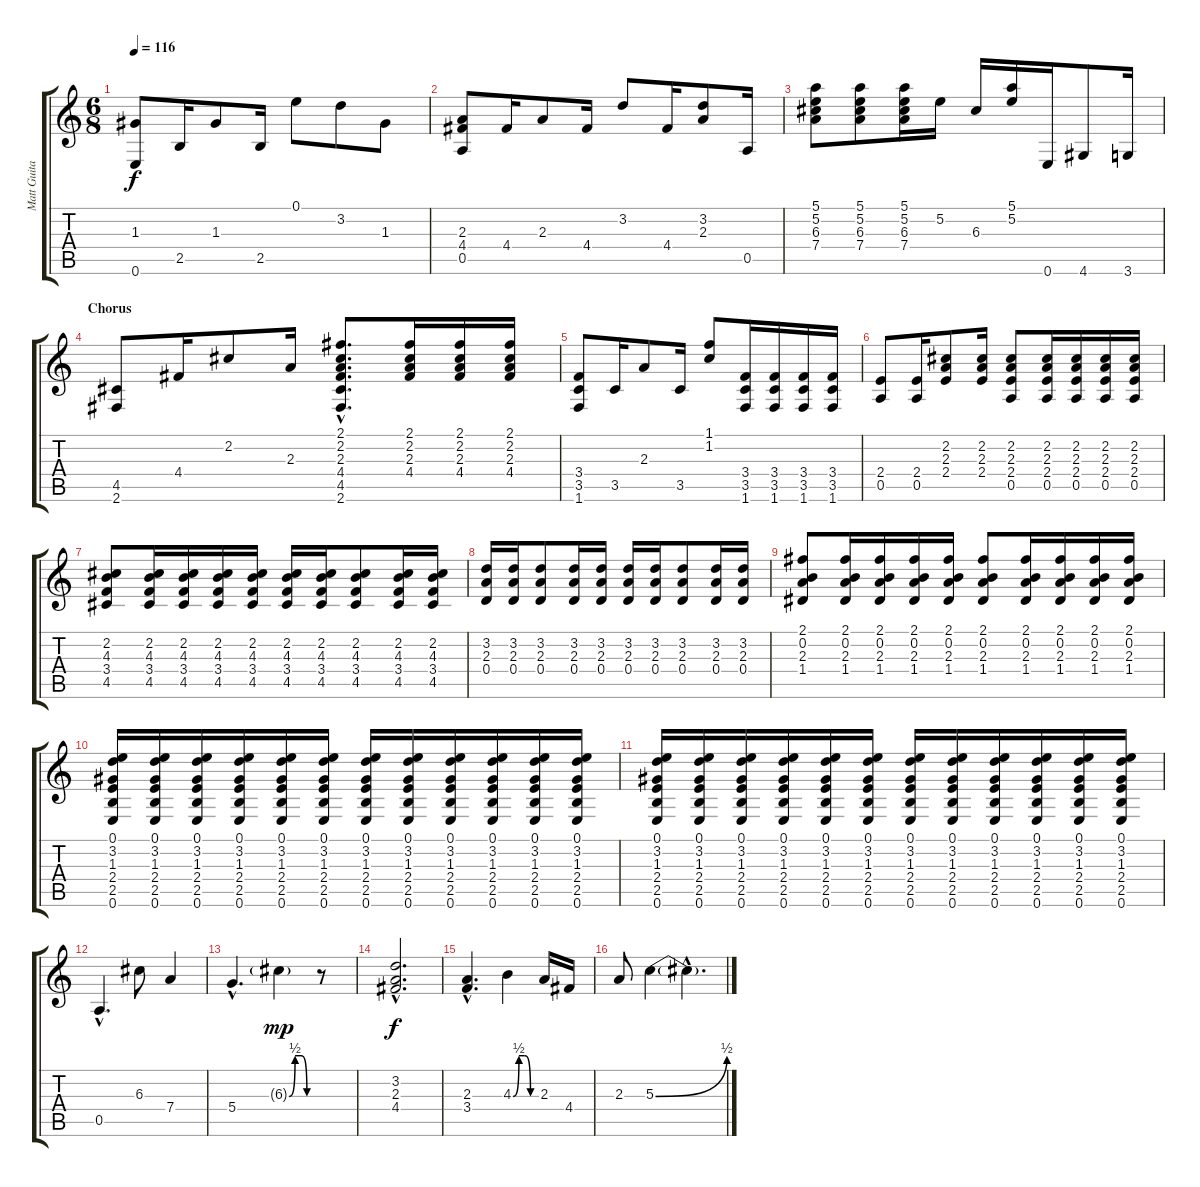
\track ("Matt Guitar" "Matt Guita") {instrument electricbassfinger}
\staff {score tabs}
\tuning (E4 B3 G3 D3 A2 E2) {hide}
\ts (6 8)
\tempo 116
\clef g2
\ks c
(1.3 0.6).8{dy f} 2.5.16 1.3.8 2.5.16 0.1.8 3.2.8 1.3.8 |
(2.3 4.4 0.5).8 4.4.16 2.3.8 4.4.16 3.2.8 4.4.16 (3.2 2.3).8 0.5.16 |
(5.1 5.2 6.3 7.4).8 (5.1 5.2 6.3 7.4).8 (5.1 5.2 6.3 7.4).16 5.2.16 6.3.16 (5.1 5.2).16 0.6.16 4.6.8 3.6.16 |
\section ("" "Chorus")
(4.5 2.6).8 4.4.16 2.2.8 2.3.16 (2.1{hac} 2.2{hac} 2.3{hac} 4.4{hac} 4.5{hac} 2.6{hac}).8{d} (2.1 2.2 2.3 4.4).16 (2.1 2.2 2.3 4.4).16 (2.1 2.2 2.3 4.4).16 |
(3.4 3.5 1.6).8 3.5.16 2.3.8 3.5.16 (1.1 1.2).8 (3.4 3.5 1.6).16 (3.4 3.5 1.6).16 (3.4 3.5 1.6).16 (3.4 3.5 1.6).16 |
(2.4 0.5).8 (2.4 0.5).16 (2.2 2.3 2.4).8 (2.2 2.3 2.4).16 (2.2 2.3 2.4 0.5).8 (2.2 2.3 2.4 0.5).16 (2.2 2.3 2.4 0.5).16 (2.2 2.3 2.4 0.5).16 (2.2 2.3 2.4 0.5).16 |
(2.2 4.3 3.4 4.5).8 (2.2 4.3 3.4 4.5).16 (2.2 4.3 3.4 4.5).16 (2.2 4.3 3.4 4.5).16 (2.2 4.3 3.4 4.5).16 (2.2 4.3 3.4 4.5).16 (2.2 4.3 3.4 4.5).16 (2.2 4.3 3.4 4.5).8 (2.2 4.3 3.4 4.5).16 (2.2 4.3 3.4 4.5).16 |
(3.2 2.3 0.4).16 (3.2 2.3 0.4).16 (3.2 2.3 0.4).8 (3.2 2.3 0.4).16 (3.2 2.3 0.4).16 (3.2 2.3 0.4).16 (3.2 2.3 0.4).16 (3.2 2.3 0.4).8 (3.2 2.3 0.4).16 (3.2 2.3 0.4).16 |
(2.1 0.2 2.3 1.4).8 (2.1 0.2 2.3 1.4).16 (2.1 0.2 2.3 1.4).16 (2.1 0.2 2.3 1.4).16 (2.1 0.2 2.3 1.4).16 (2.1 0.2 2.3 1.4).8 (2.1 0.2 2.3 1.4).16 (2.1 0.2 2.3 1.4).16 (2.1 0.2 2.3 1.4).16 (2.1 0.2 2.3 1.4).16 |
(0.1 3.2 1.3 2.4 2.5 0.6).16 (0.1 3.2 1.3 2.4 2.5 0.6).16 (0.1 3.2 1.3 2.4 2.5 0.6).16 (0.1 3.2 1.3 2.4 2.5 0.6).16 (0.1 3.2 1.3 2.4 2.5 0.6).16 (0.1 3.2 1.3 2.4 2.5 0.6).16 (0.1 3.2 1.3 2.4 2.5 0.6).16 (0.1 3.2 1.3 2.4 2.5 0.6).16 (0.1 3.2 1.3 2.4 2.5 0.6).16 (0.1 3.2 1.3 2.4 2.5 0.6).16 (0.1 3.2 1.3 2.4 2.5 0.6).16 (0.1 3.2 1.3 2.4 2.5 0.6).16 |
(0.1 3.2 1.3 2.4 2.5 0.6).16 (0.1 3.2 1.3 2.4 2.5 0.6).16 (0.1 3.2 1.3 2.4 2.5 0.6).16 (0.1 3.2 1.3 2.4 2.5 0.6).16 (0.1 3.2 1.3 2.4 2.5 0.6).16 (0.1 3.2 1.3 2.4 2.5 0.6).16 (0.1 3.2 1.3 2.4 2.5 0.6).16 (0.1 3.2 1.3 2.4 2.5 0.6).16 (0.1 3.2 1.3 2.4 2.5 0.6).16 (0.1 3.2 1.3 2.4 2.5 0.6).16 (0.1 3.2 1.3 2.4 2.5 0.6).16 (0.1 3.2 1.3 2.4 2.5 0.6).16 |
0.5{hac}.4{d} 6.3.8 7.4.4 |
5.4{hac}.4{d} 6.3{be (custom 0 0 15 2 30 2 45 0 60 0) g}.4{dy mp} r.8 |
(3.2{hac} 2.3{hac} 4.4{hac}).2{d dy f} |
(2.3{hac} 3.4{hac}).4{d} 4.3{be (custom 0 0 15 2 30 2 45 0 60 0)}.4 2.3.16 4.4.16 |
2.3.8 5.3{be (bend 0 0 60 2)}.4 5.3{hac t}.4{d}
